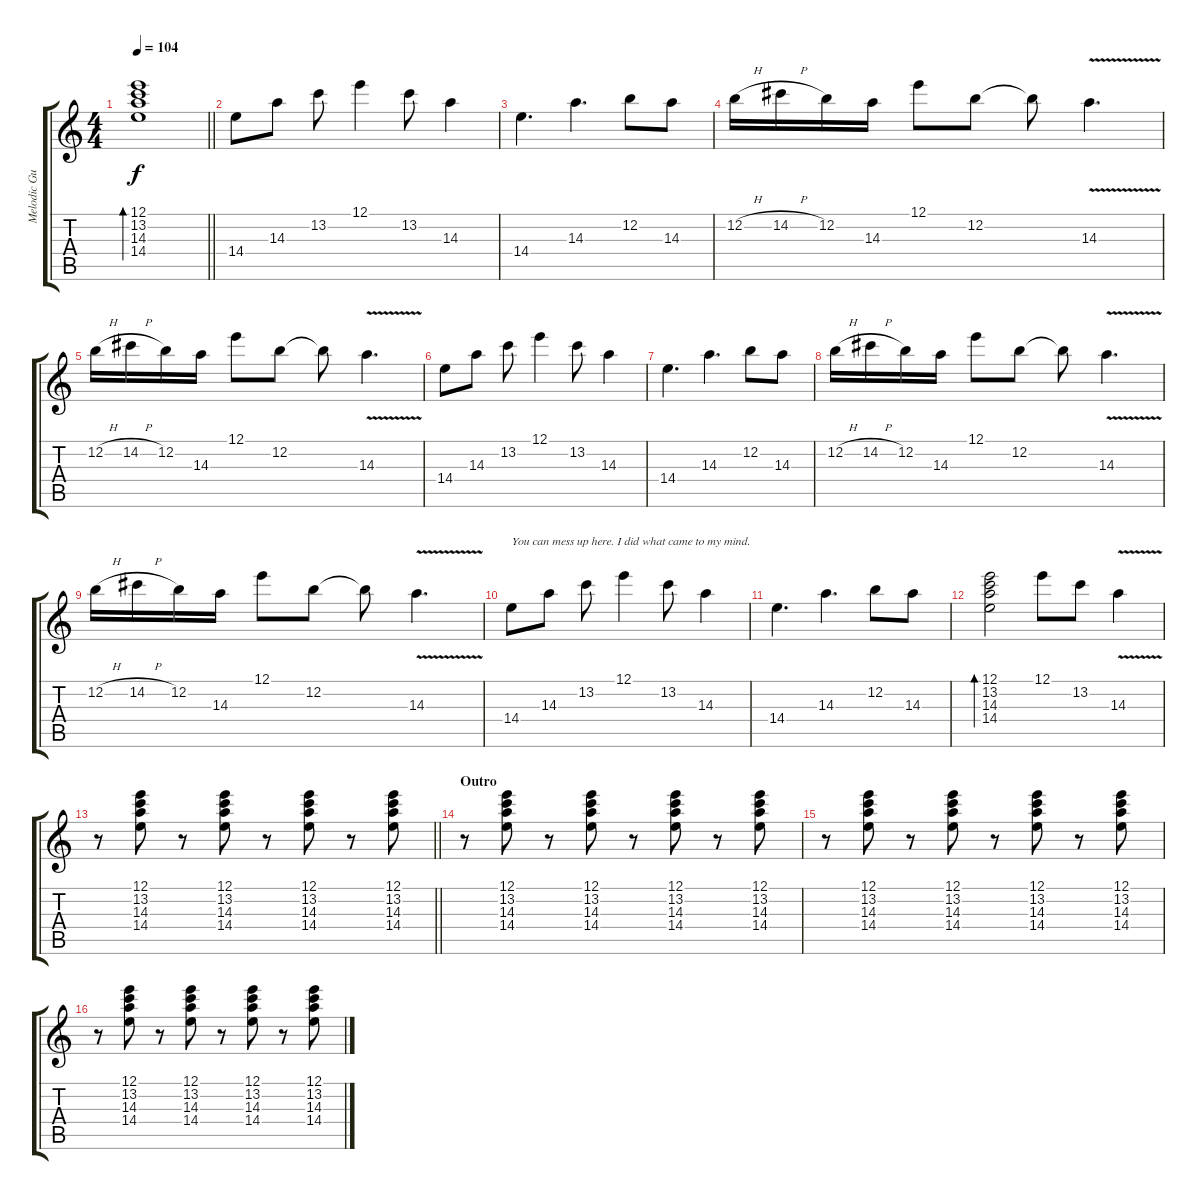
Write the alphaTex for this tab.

\track ("Melodic Guitar" "Melodic Gu") {instrument overdrivenguitar}
\staff {score tabs}
\tuning (E4 B3 G3 D3 A2 E2) {hide}
\ts (4 4)
\tempo 104
\clef g2
\barLineRight lightlight
\ks c
(12.1 13.2 14.3 14.4).1{bd 480 dy f} |
14.4.8 14.3.8 13.2.8 12.1.4 13.2.8 14.3.4 |
14.4.4{d} 14.3.4{d} 12.2.8 14.3.8 |
12.2{h}.16 14.2{h}.16 12.2.16 14.3.16 12.1.8 12.2.8 12.2{t}.8 14.3{v}.4{d} |
12.2{h}.16 14.2{h}.16 12.2.16 14.3.16 12.1.8 12.2.8 12.2{t}.8 14.3{v}.4{d} |
14.4.8 14.3.8 13.2.8 12.1.4 13.2.8 14.3.4 |
14.4.4{d} 14.3.4{d} 12.2.8 14.3.8 |
12.2{h}.16 14.2{h}.16 12.2.16 14.3.16 12.1.8 12.2.8 12.2{t}.8 14.3{v}.4{d} |
12.2{h}.16 14.2{h}.16 12.2.16 14.3.16 12.1.8 12.2.8 12.2{t}.8 14.3{v}.4{d} |
14.4.8{txt "You can mess up here. I did what came to my mind."} 14.3.8 13.2.8 12.1.4 13.2.8 14.3.4 |
14.4.4{d} 14.3.4{d} 12.2.8 14.3.8 |
(12.1 13.2 14.3 14.4).2{bd 480} 12.1.8 13.2.8 14.3{v}.4 |
\barLineRight lightlight
r.8 (12.1 13.2 14.3 14.4).8 r.8 (12.1 13.2 14.3 14.4).8 r.8 (12.1 13.2 14.3 14.4).8 r.8 (12.1 13.2 14.3 14.4).8 |
\section ("" "Outro")
r.8 (12.1 13.2 14.3 14.4).8 r.8 (12.1 13.2 14.3 14.4).8 r.8 (12.1 13.2 14.3 14.4).8 r.8 (12.1 13.2 14.3 14.4).8 |
r.8 (12.1 13.2 14.3 14.4).8 r.8 (12.1 13.2 14.3 14.4).8 r.8 (12.1 13.2 14.3 14.4).8 r.8 (12.1 13.2 14.3 14.4).8 |
r.8{volume 0} (12.1 13.2 14.3 14.4).8 r.8 (12.1 13.2 14.3 14.4).8 r.8 (12.1 13.2 14.3 14.4).8 r.8 (12.1 13.2 14.3 14.4).8
